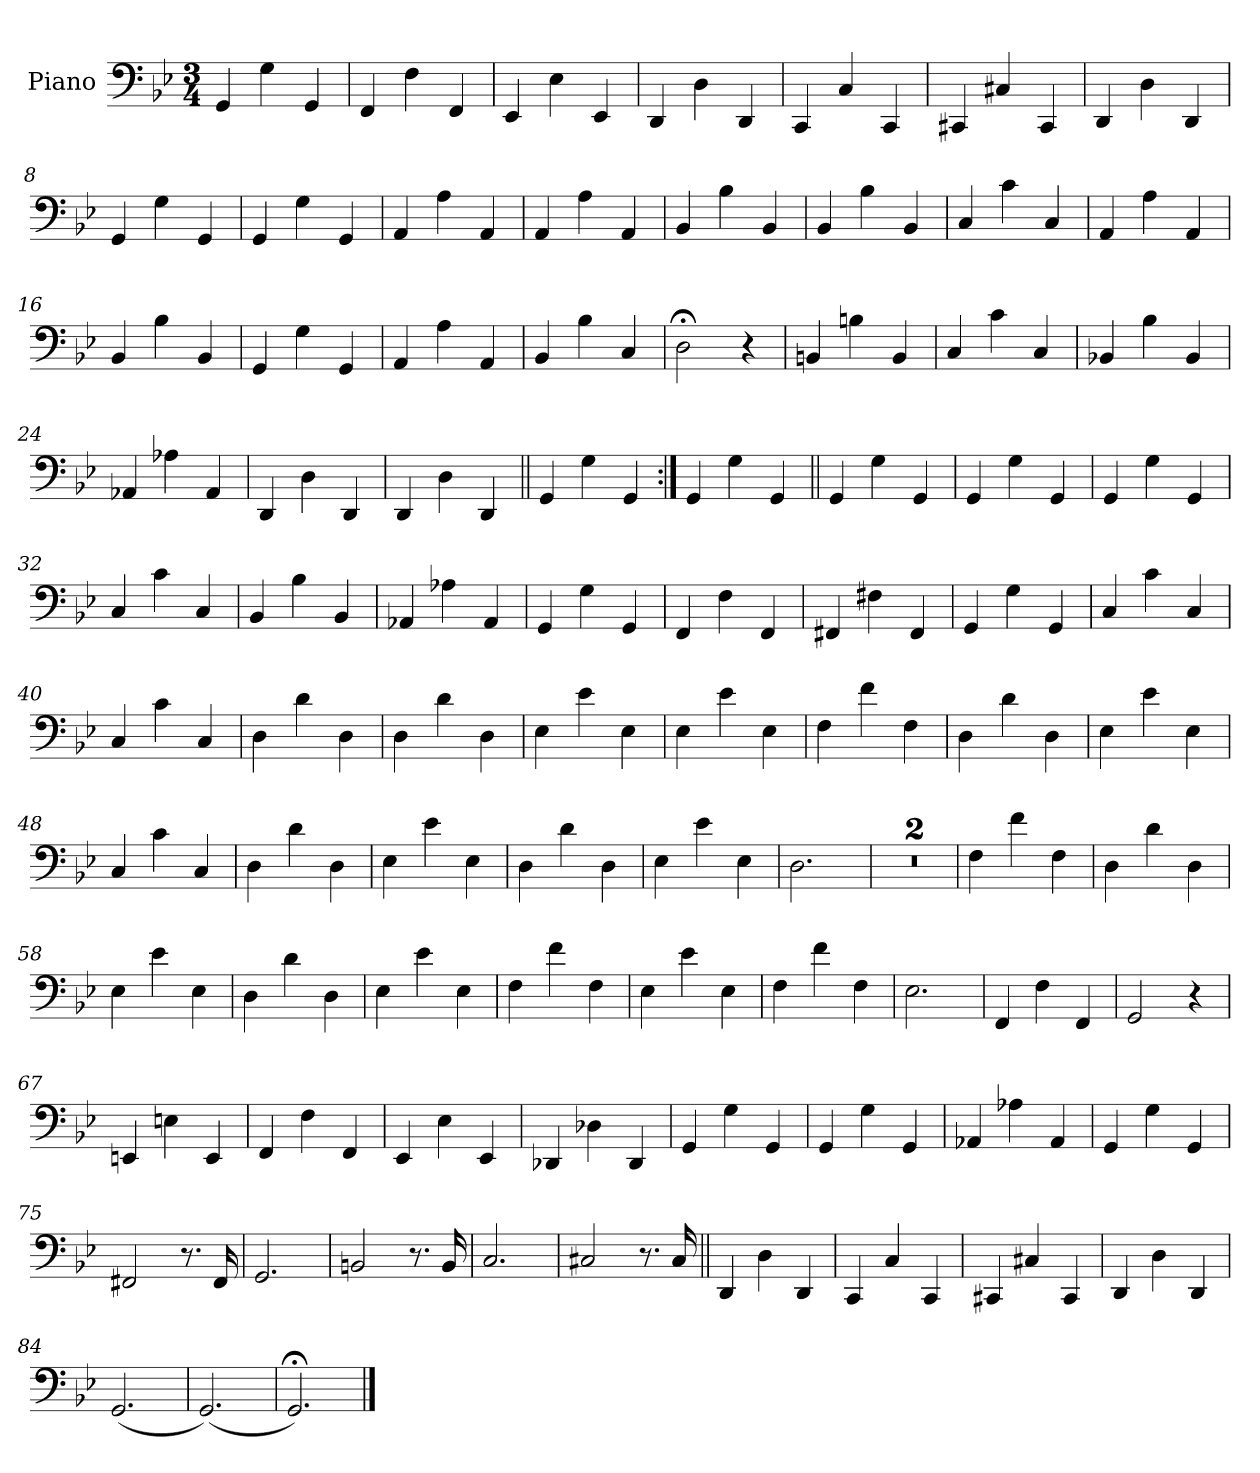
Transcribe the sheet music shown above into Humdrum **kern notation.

**kern
*part1
*staff1
*I"Piano
*I'Pno.
*clefF4
*k[b-e-]
*M3/4
=1
4GG/
4G\
4GG/
=2
4FF/
4F\
4FF/
=3
4EE-/
4E-\
4EE-/
=4
4DD/
4D\
4DD/
=5
4CC/
4C/
4CC/
=6
4CC#X/
4C#X/
4CC#/
=7
4DD/
4D\
4DD/
=8
4GG/
4G\
4GG/
=9
4GG/
4G\
4GG/
=10
4AA/
4A\
4AA/
=11
4AA/
4A\
4AA/
=12
4BB-/
4B-\
4BB-/
!!LO:LB:g=z
=13
4BB-/
4B-\
4BB-/
=14
4C/
4c\
4C/
=15
4AA/
4A\
4AA/
=16
4BB-/
4B-\
4BB-/
=17
4GG/
4G\
4GG/
=18
4AA/
4A\
4AA/
=19
4BB-/
4B-\
4C/
=20
2D;<\
4r
=21
4BBn/
4Bn\
4BB/
=22
4C/
4c\
4C/
=23
4BB-X/
4B-\
4BB-/
=24
4AA-X/
4A-X\
4AA-/
!!LO:LB:g=z
=25
4DD/
4D\
4DD/
=26
4DD/
4D\
4DD/
=27||
4GG/
4G\
4GG/
=28:|!
4GG/
4G\
4GG/
=29||
4GG/
4G\
4GG/
=30
4GG/
4G\
4GG/
=31
4GG/
4G\
4GG/
=32
4C/
4c\
4C/
=33
4BB-/
4B-\
4BB-/
=34
4AA-X/
4A-X\
4AA-/
=35
4GG/
4G\
4GG/
=36
4FF/
4F\
4FF/
!!LO:LB:g=z
=37
4FF#X/
4F#X\
4FF#/
=38
4GG/
4G\
4GG/
=39
4C/
4c\
4C/
=40
4C/
4c\
4C/
=41
4D\
4d\
4D\
=42
4D\
4d\
4D\
=43
4E-\
4e-\
4E-\
=44
4E-\
4e-\
4E-\
=45
4F\
4f\
4F\
=46
4D\
4d\
4D\
=47
4E-\
4e-\
4E-\
=48
4C/
4c\
4C/
=49
4D\
4d\
4D\
!!LO:LB:g=z
=50
4E-\
4e-\
4E-\
=51
4D\
4d\
4D\
=52
4E-\
4e-\
4E-\
=53
2.D\
=54
2.r
=55
2.r
=56
4F\
4f\
4F\
=57
4D\
4d\
4D\
=58
4E-\
4e-\
4E-\
=59
4D\
4d\
4D\
=60
4E-\
4e-\
4E-\
=61
4F\
4f\
4F\
=62
4E-\
4e-\
4E-\
=63
4F\
4f\
4F\
!!LO:LB:g=z
=64
2.E-\
=65
4FF/
4F\
4FF/
=66
2GG/
4r
=67
4EEn/
4En\
4EE/
=68
4FF/
4F\
4FF/
=69
4EE-/
4E-\
4EE-/
=70
4DD-X/
4D-X\
4DD-/
=71
4GG/
4G\
4GG/
=72
4GG/
4G\
4GG/
=73
4AA-X/
4A-X\
4AA-/
=74
4GG/
4G\
4GG/
=75
2FF#X/
8.r
16FF#/
=76
2.GG/
!!LO:LB:g=z
=77
2BBn/
8.r
16BB/
=78
2.C/
=79
2C#X/
8.r
16C#/
=80||
4DD/
4D\
4DD/
=81
4CC/
4C/
4CC/
=82
4CC#X/
4C#X/
4CC#/
=83
4DD/
4D\
4DD/
=84
(<2.GG/
=85
(<2.GG/)
=86
2.GG;</)
==
*-
